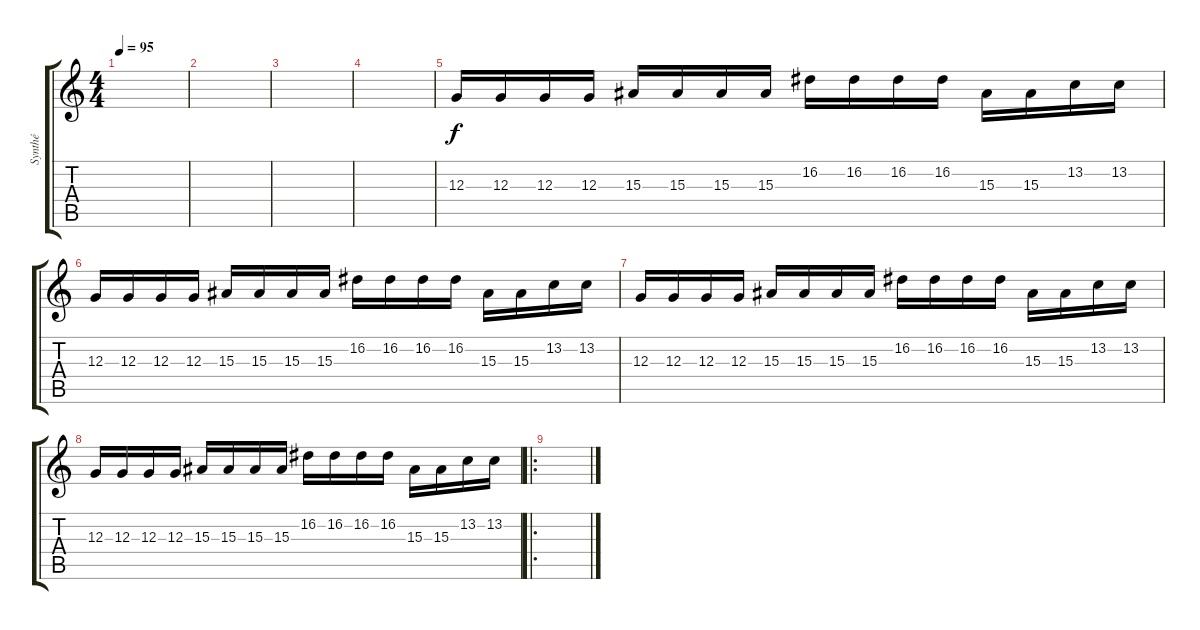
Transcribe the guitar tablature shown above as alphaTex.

\track ("Synthé" "Synthé") {instrument acousticgrandpiano}
\staff {score tabs}
\tuning (E4 B3 G3 D3 A2 E2) {hide}
\ts (4 4)
\tempo 95
\clef g2
\ks c
|
|
|
|
12.3.16 12.3.16 12.3.16 12.3.16 15.3.16 15.3.16 15.3.16 15.3.16 16.2.16 16.2.16 16.2.16 16.2.16 15.3.16 15.3.16 13.2.16 13.2.16 |
12.3.16 12.3.16 12.3.16 12.3.16 15.3.16 15.3.16 15.3.16 15.3.16 16.2.16 16.2.16 16.2.16 16.2.16 15.3.16 15.3.16 13.2.16 13.2.16 |
12.3.16 12.3.16 12.3.16 12.3.16 15.3.16 15.3.16 15.3.16 15.3.16 16.2.16 16.2.16 16.2.16 16.2.16 15.3.16 15.3.16 13.2.16 13.2.16 |
12.3.16 12.3.16 12.3.16 12.3.16 15.3.16 15.3.16 15.3.16 15.3.16 16.2.16 16.2.16 16.2.16 16.2.16 15.3.16 15.3.16 13.2.16 13.2.16 |
\ro
